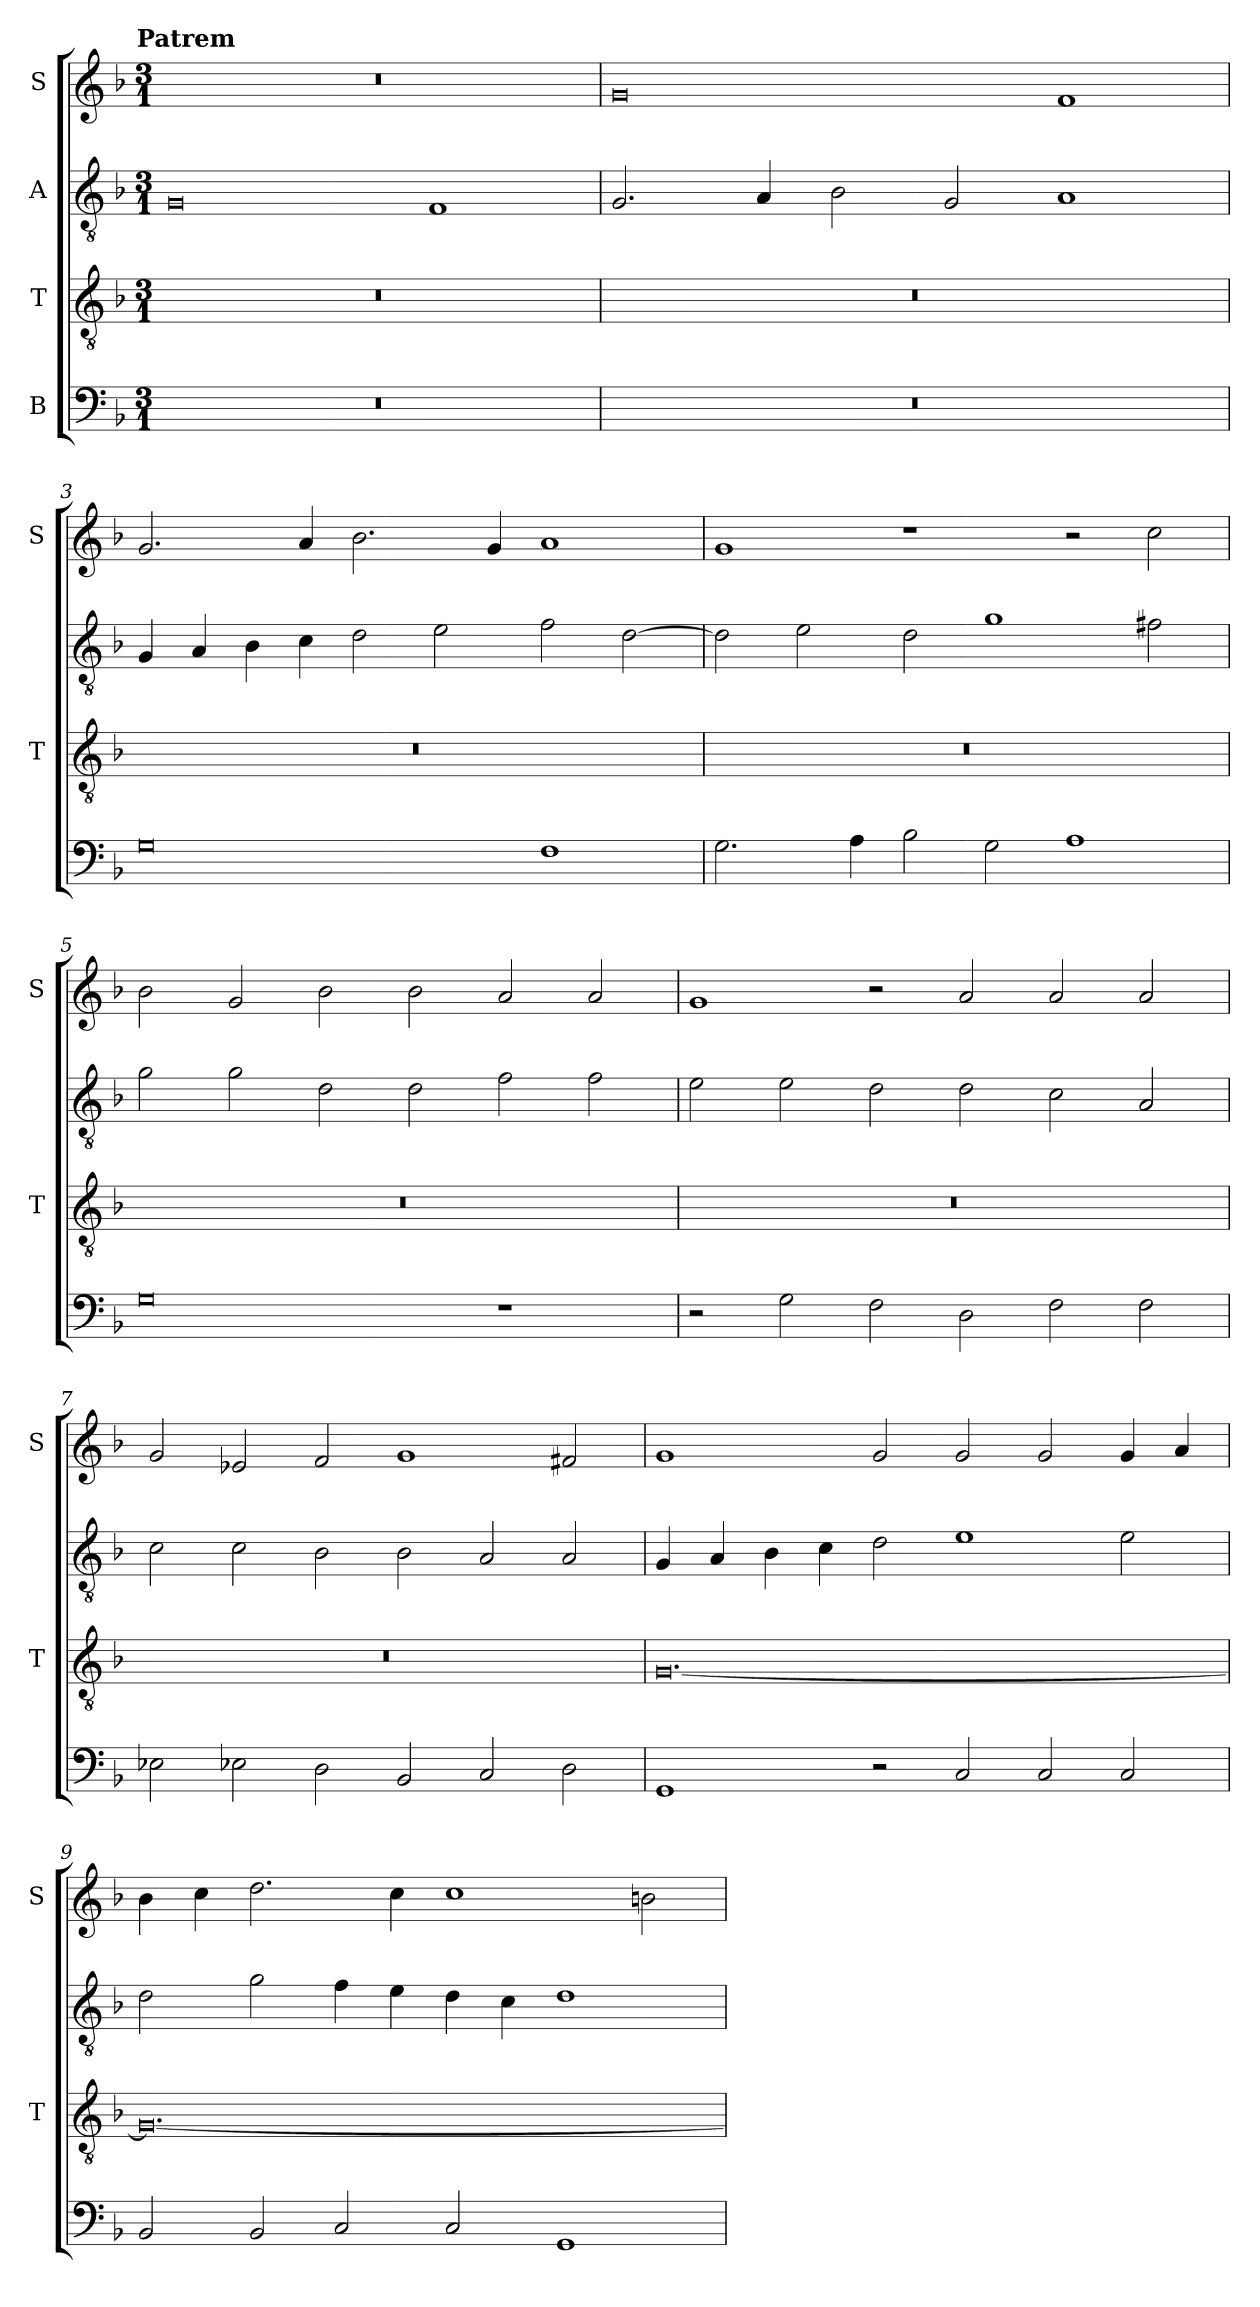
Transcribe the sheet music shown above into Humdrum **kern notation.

**kern	**kern	**kern	**kern
*part4	*part3	*part2	*part1
*staff4	*staff3	*staff2	*staff1
*I"B	*I"T	*I"A	*I"S
*	*I'T	*	*I'S
*clefF4	*clefGv2	*clefGv2	*clefG2
*k[b-]	*k[b-]	*k[b-]	*k[b-]
!!LO:TX:omd:t=Patrem
*M3/1	*M3/1	*M3/1	*M3/1
=1	=1	=1	=1
0.r	0.r	0G	0.r
.	.	1F	.
=2	=2	=2	=2
0.r	0.r	2.G/	0g
.	.	4A/	.
.	.	2B-\	.
.	.	2G/	.
.	.	1A	1f
=3	=3	=3	=3
0G	0.r	4G/	2.g/
.	.	4A/	.
.	.	4B-\	.
.	.	4c\	4a/
.	.	2d\	2.b-\
.	.	2e\	.
.	.	.	4g/
1F	.	2f\	1a
.	.	[2d\	.
=4	=4	=4	=4
2.G\	0.r	2d\]	1g
.	.	2e\	.
4A\	.	.	.
2B-\	.	2d\	1r
2G\	.	1g	.
1A	.	.	2r
.	.	2f#X\	2cc\
=5	=5	=5	=5
0G	0.r	2g\	2b-\
.	.	2g\	2g/
.	.	2d\	2b-\
.	.	2d\	2b-\
1r	.	2f\	2a/
.	.	2f\	2a/
=6	=6	=6	=6
2r	0.r	2e\	1g
2G\	.	2e\	.
2F\	.	2d\	2r
2D\	.	2d\	2a/
2F\	.	2c\	2a/
2F\	.	2A/	2a/
=7	=7	=7	=7
2E-X\	0.r	2c\	2g/
2E-X\	.	2c\	2e-X/
2D\	.	2B-\	2f/
2BB-/	.	2B-\	1g
2C/	.	2A/	.
2D\	.	2A/	2f#X/
=8	=8	=8	=8
1GG	[0.G	4G/	1g
.	.	4A/	.
.	.	4B-\	.
.	.	4c\	.
2r	.	2d\	2g/
2C/	.	1e	2g/
2C/	.	.	2g/
2C/	.	2e\	4g/
.	.	.	4a/
=9	=9	=9	=9
2BB-/	0.G_	2d\	4b-\
.	.	.	4cc\
2BB-/	.	2g\	2.dd\
2C/	.	4f\	.
.	.	4e\	4cc\
2C/	.	4d\	1cc
.	.	4c\	.
1GG	.	1d	.
.	.	.	2bn\
=	=	=	=
*-	*-	*-	*-
